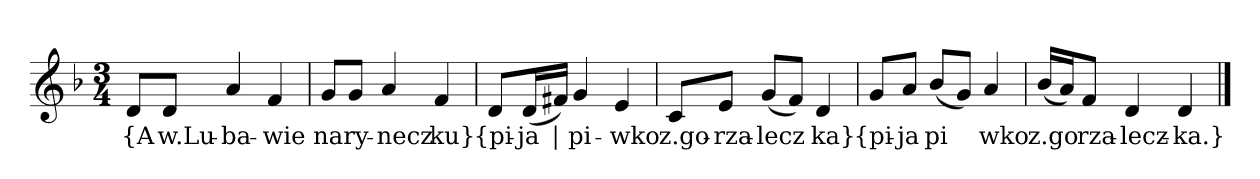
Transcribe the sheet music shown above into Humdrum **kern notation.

**kern	**text
*part1	*part1
*staff1	*staff1
*clefG2	*
*k[b-]	*
*d:	*
*M3/4	*
=	=
8d/L	{A
8d/J	w.Lu-
4a	-ba-
4f	-wie
=2	=2
8g/L	na
8g/J	ry-
4a	-necz
4f	ku}
=3y	=3y
8d/L	{pi-
(16d/L	-ja
16f#X/JJ)	|
4g	pi-
4e	-wko
=4	=4
8c/L	z.go-
8e/J	-rza-
(8g/L	-lecz
8f/J)	--
4d	-ka}
=5y	=5y
8g/L	{pi-
8a/J	-ja
(8b-/L	pi
8g/J)	--
4a	-wko
=6	=6
(16b-/LL	z.go
16a/J)	--
8f/J	-rza-
4d	-lecz-
4d	-ka.}
==	==
*-	*-
